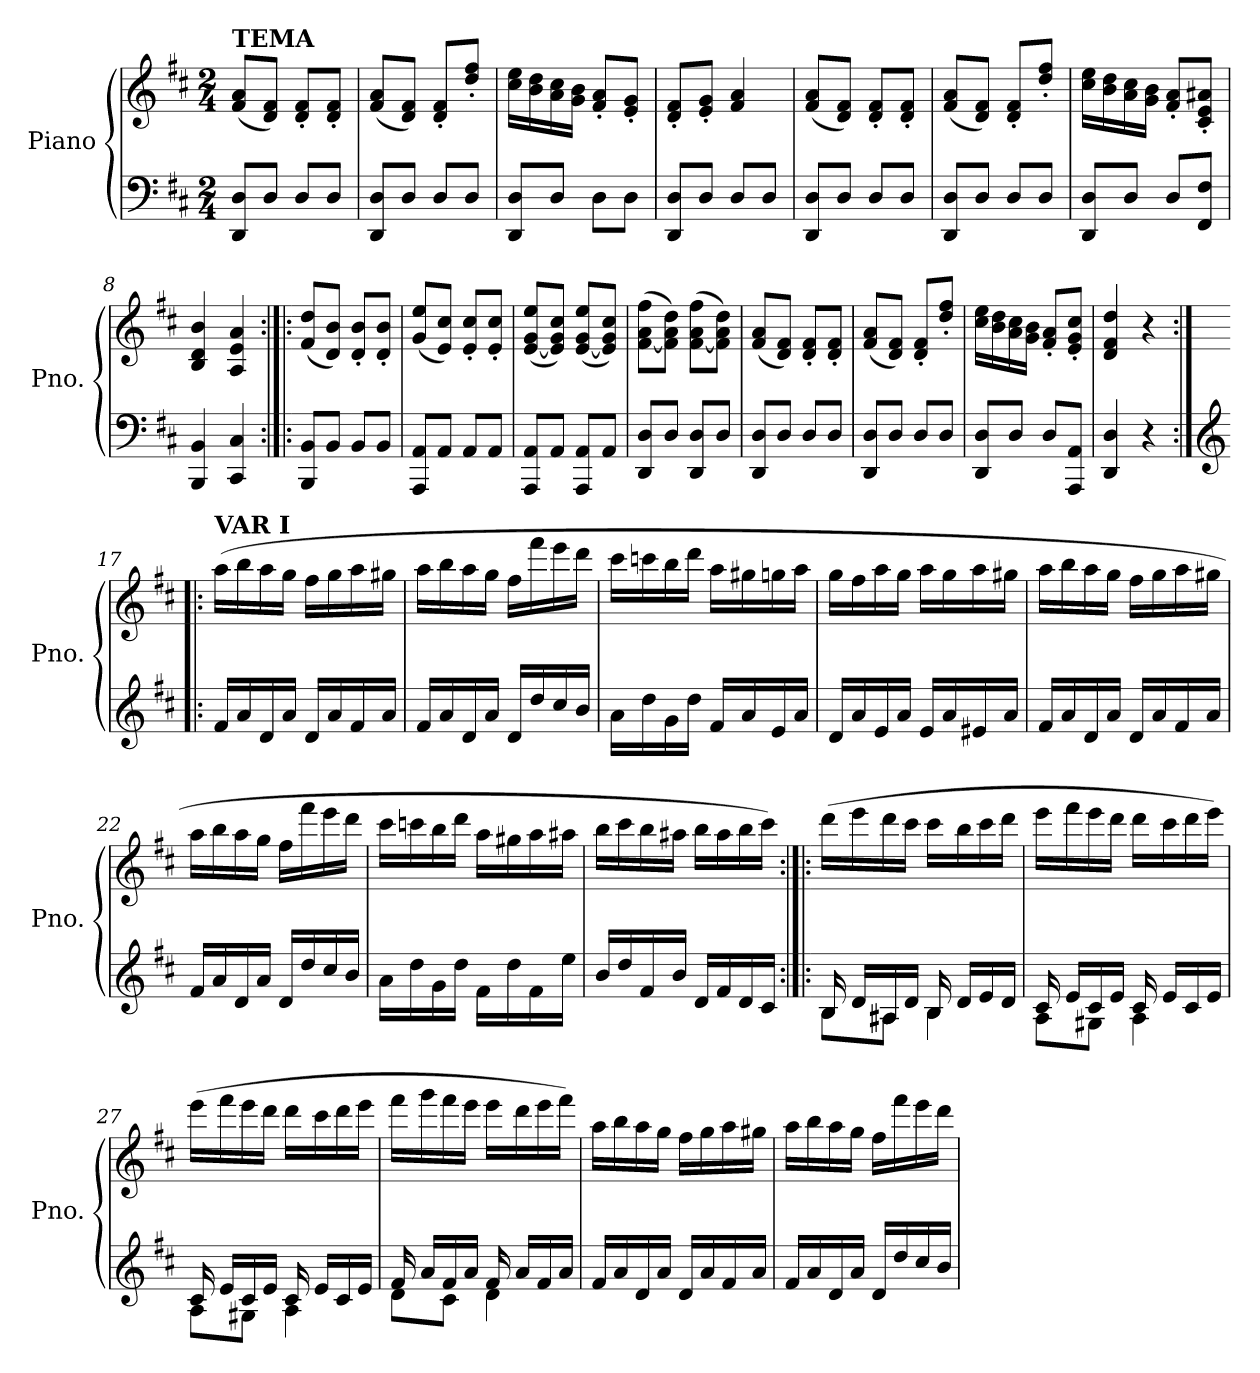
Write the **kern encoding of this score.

**kern	**kern
*part1	*part1
*staff2	*staff1
*I"Piano	*
*I'Pno.	*
*clefF4	*clefG2
*k[f#c#]	*k[f#c#]
*D:	*D:
*M2/4	*M2/4
=1	=1
!	!LO:TX:a:B:t=TEMA
8DD/ 8D/L	(<8f#/ 8a/L
8D/J	8d/ 8f#/J)
8D/L	8d/' 8f#/'L
8D/J	8d/' 8f#/'J
=2	=2
8DD/ 8D/L	(<8f#/ 8a/L
8D/J	8d/ 8f#/J)
8D/L	8d/' 8f#/'L
8D/J	8dd/' 8ff#/'J
=3	=3
8DD/ 8D/L	16cc#\ 16ee\LL
.	16b\ 16dd\
8D/J	16a\ 16cc#\
.	16g\ 16b\JJ
8D\L	8f#/' 8a/'L
8D\J	8e/' 8g/'J
=4	=4
8DD/ 8D/L	8d/' 8f#/'L
8D/J	8e/' 8g/'J
8D/L	4f#/ 4a/
8D/J	.
=5	=5
8DD/ 8D/L	(<8f#/ 8a/L
8D/J	8d/ 8f#/J)
8D/L	8d/' 8f#/'L
8D/J	8d/' 8f#/'J
=6	=6
8DD/ 8D/L	(<8f#/ 8a/L
8D/J	8d/ 8f#/J)
8D/L	8d/' 8f#/'L
8D/J	8dd/' 8ff#/'J
=7	=7
8DD/ 8D/L	16cc#\ 16ee\LL
.	16b\ 16dd\
8D/J	16a\ 16cc#\
.	16g\ 16b\JJ
8D/L	8f#/' 8a/'L
8FF#/ 8F#/J	8c#/' 8e/' 8a#X/'J
=8	=8
4BBB/ 4BB/	4B/ 4d/ 4b/
4CC#/ 4C#/	4A/ 4e/ 4a/
=9:|!|:	=9:|!|:
8BBB/ 8BB/L	(<8f#/ 8dd/L
8BB/J	8d/ 8b/J)
8BB/L	8d/' 8b/'L
8BB/J	8d/' 8b/'J
!!LO:LB:g=z
=10	=10
8AAA/ 8AA/L	(<8g/ 8ee/L
8AA/J	8e/ 8cc#/J)
8AA/L	8e/' 8cc#/'L
8AA/J	8e/' 8cc#/'J
=11	=11
8AAA/ 8AA/L	(>[8e/ 8g/ 8ee/L
8AA/J	8e/] 8g/ 8cc#/J)
8AAA/ 8AA/L	(>[8e/ 8g/ 8ee/L
8AA/J	8e/] 8g/ 8cc#/J)
=12	=12
8DD/ 8D/L	(<[8f#\ 8a\ 8ff#\L
8D/J	8f#\] 8a\ 8dd\J)
8DD/ 8D/L	(<[8f#\ 8a\ 8ff#\L
8D/J	8f#\] 8a\ 8dd\J)
=13	=13
8DD/ 8D/L	(<8f#/ 8a/L
8D/J	8d/ 8f#/J)
8D/L	8d/' 8f#/'L
8D/J	8d/' 8f#/'J
=14	=14
8DD/ 8D/L	(<8f#/ 8a/L
8D/J	8d/ 8f#/J)
8D/L	8d/' 8f#/'L
8D/J	8dd/' 8ff#/'J
=15	=15
8DD/ 8D/L	16cc#\ 16ee\LL
.	16b\ 16dd\
8D/J	16a\ 16cc#\
.	16g\ 16b\JJ
8D/L	8f#/' 8a/'L
8AAA/ 8AA/J	8e/' 8g/' 8cc#/'J
=16	=16
4DD/ 4D/	4d/ 4f#/ 4dd/
4r	4r
=17:|!|:	=17:|!|:
*clefG2	*
!	!LO:TX:a:B:t=VAR I
16f#/LL	(>16aa\LL
16a/	16bb\
16d/	16aa\
16a/JJ	16gg\JJ
16d/LL	16ff#\LL
16a/	16gg\
16f#/	16aa\
16a/JJ	16gg#X\JJ
!!LO:LB:g=z
=18	=18
16f#/LL	16aa\LL
16a/	16bb\
16d/	16aa\
16a/JJ	16gg\JJ
16d/LL	16ff#\LL
16dd/	16fff#\
16cc#/	16eee\
16b/JJ	16ddd\JJ
=19	=19
16a\LL	16ccc#\LL
16dd\	16cccn\
16g\	16bb\
16dd\JJ	16ddd\JJ
16f#/LL	16aa\LL
16a/	16gg#X\
16e/	16ggn\
16a/JJ	16aa\JJ
=20	=20
16d/LL	16gg\LL
16a/	16ff#\
16e/	16aa\
16a/JJ	16gg\JJ
16e/LL	16aa\LL
16a/	16gg\
16e#X/	16aa\
16a/JJ	16gg#X\JJ
=21	=21
16f#/LL	16aa\LL
16a/	16bb\
16d/	16aa\
16a/JJ	16gg\JJ
16d/LL	16ff#\LL
16a/	16gg\
16f#/	16aa\
16a/JJ	16gg#X\JJ
!!LO:LB:g=z
=22	=22
16f#/LL	16aa\LL
16a/	16bb\
16d/	16aa\
16a/JJ	16gg\JJ
16d/LL	16ff#\LL
16dd/	16fff#\
16cc#/	16eee\
16b/JJ	16ddd\JJ
=23	=23
16a\LL	16ccc#\LL
16dd\	16cccn\
16g\	16bb\
16dd\JJ	16ddd\JJ
16f#\LL	16aa\LL
16dd\	16gg#X\
16f#\	16aa\
16ee\JJ	16aa#X\JJ
=24	=24
16b/LL	16bb\LL
16dd/	16ccc#\
16f#/	16bb\
16b/JJ	16aa#X\JJ
16d/LL	16bb\LL
16f#/	16aa#\
16d/	16bb\
16c#/JJ	16ccc#\JJ)
=25:|!|:	=25:|!|:
*^	*
16B/	8B\L	(>16ddd\LL
16d/LL	.	16eee\
16A#X/	8A#\J	16ddd\
16d/JJ	.	16ccc#\JJ
16B/	4B\	16ccc#\LL
16d/LL	.	16bb\
16e/	.	16ccc#\
16d/JJ	.	16ddd\JJ
!!LO:LB:g=z
=26	=26	=26
16c#/	8A\L	16eee\LL
16e/LL	.	16fff#\
16c#/	8G#X\J	16eee\
16e/JJ	.	16ddd\JJ
16c#/	4A\	16ddd\LL
16e/LL	.	16ccc#\
16c#/	.	16ddd\
16e/JJ	.	16eee\JJ)
=27	=27	=27
16c#/	8A\L	(>16eee\LL
16e/LL	.	16fff#\
16c#/	8G#X\J	16eee\
16e/JJ	.	16ddd\JJ
16c#/	4A\	16ddd\LL
16e/LL	.	16ccc#\
16c#/	.	16ddd\
16e/JJ	.	16eee\JJ
=28	=28	=28
16f#/	8d\L	16fff#\LL
16a/LL	.	16ggg\
16f#/	8c#\J	16fff#\
16a/JJ	.	16eee\JJ
16f#/	4d\	16eee\LL
16a/LL	.	16ddd\
16f#/	.	16eee\
16a/JJ	.	16fff#\JJ)
*v	*v	*
=29	=29
16f#/LL	16aa\LL
16a/	16bb\
16d/	16aa\
16a/JJ	16gg\JJ
16d/LL	16ff#\LL
16a/	16gg\
16f#/	16aa\
16a/JJ	16gg#X\JJ
!!LO:PB:g=z
=30	=30
16f#/LL	16aa\LL
16a/	16bb\
16d/	16aa\
16a/JJ	16gg\JJ
16d/LL	16ff#\LL
16dd/	16fff#\
16cc#/	16eee\
16b/JJ	16ddd\JJ
=	=
*-	*-
